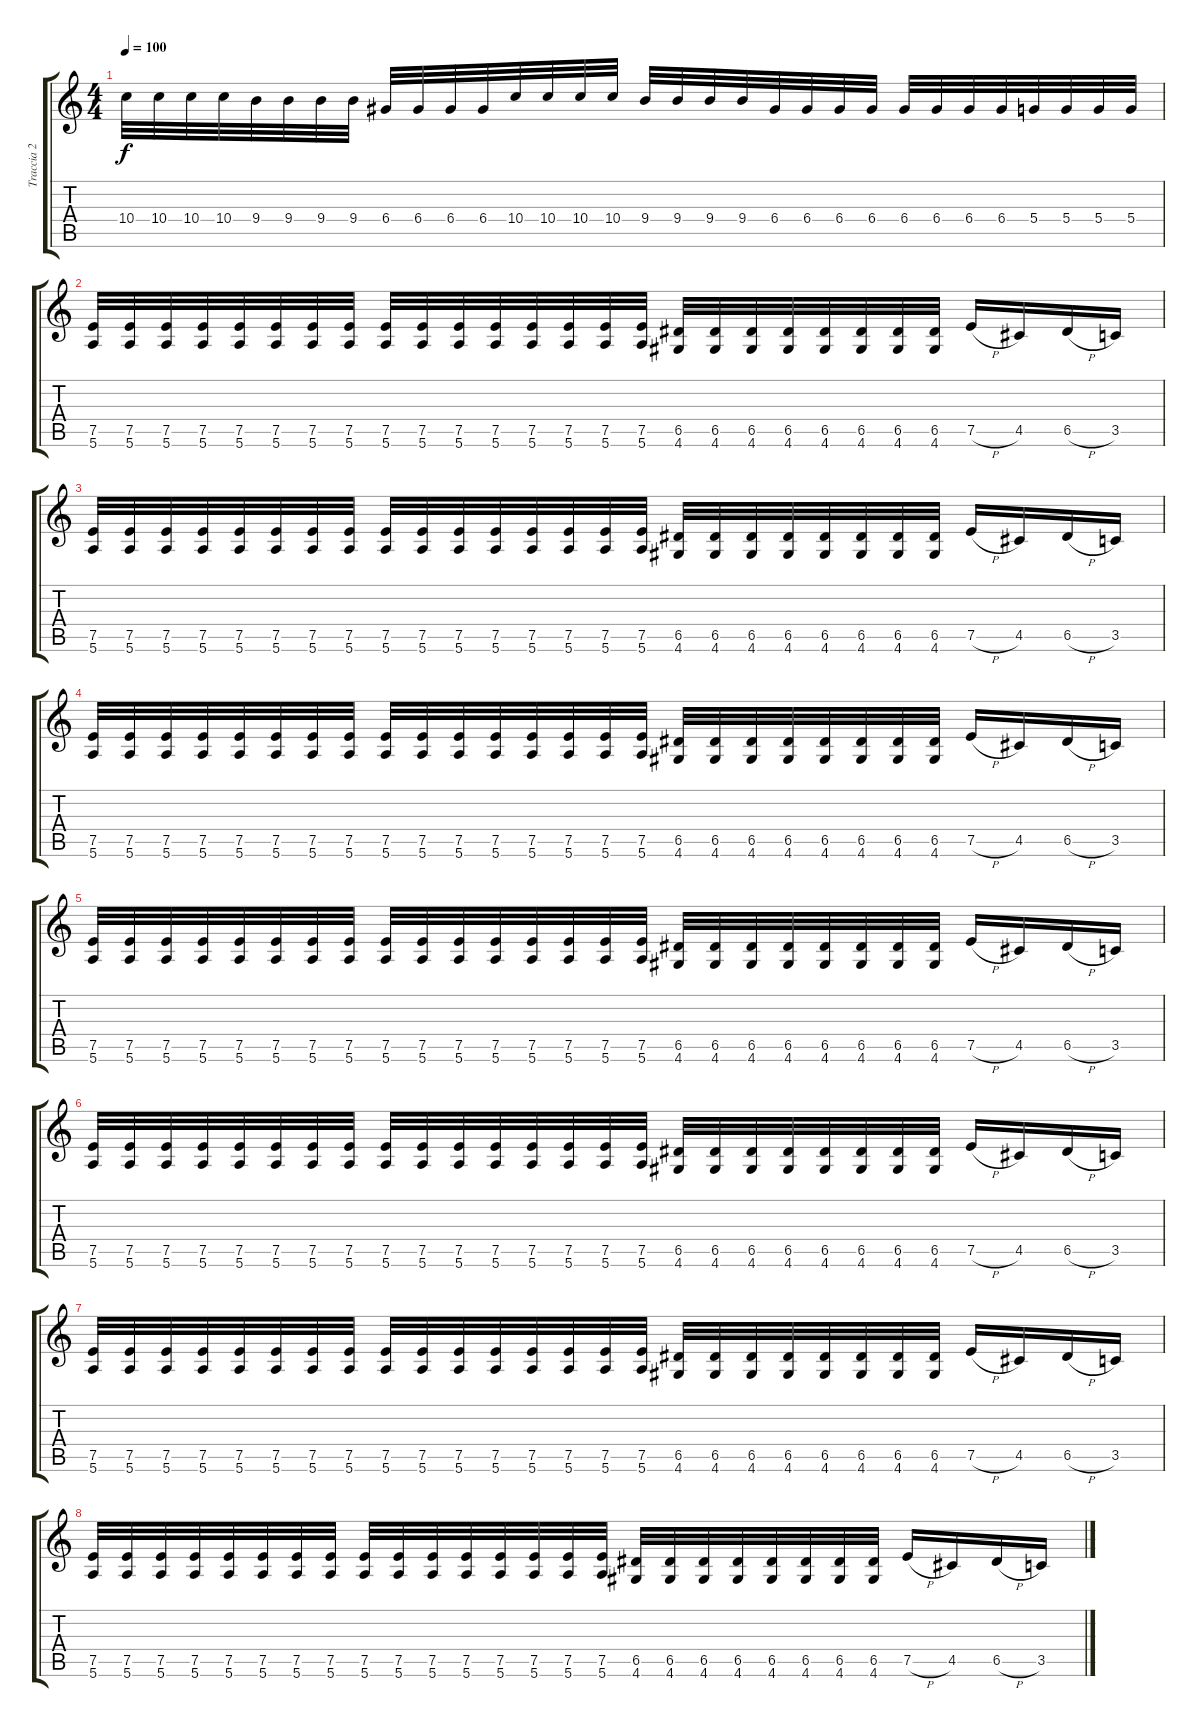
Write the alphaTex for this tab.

\track ("Traccia 2" "Traccia 2") {instrument distortionguitar}
\staff {score tabs}
\tuning (E4 B3 G3 D3 A2 E2) {hide}
\ts (4 4)
\tempo 100
\clef g2
\ks c
10.4.32{dy f} 10.4.32 10.4.32 10.4.32 9.4.32 9.4.32 9.4.32 9.4.32 6.4.32 6.4.32 6.4.32 6.4.32 10.4.32 10.4.32 10.4.32 10.4.32 9.4.32 9.4.32 9.4.32 9.4.32 6.4.32 6.4.32 6.4.32 6.4.32 6.4.32 6.4.32 6.4.32 6.4.32 5.4.32 5.4.32 5.4.32 5.4.32 |
(7.5 5.6).32 (7.5 5.6).32 (7.5 5.6).32 (7.5 5.6).32 (7.5 5.6).32 (7.5 5.6).32 (7.5 5.6).32 (7.5 5.6).32 (7.5 5.6).32 (7.5 5.6).32 (7.5 5.6).32 (7.5 5.6).32 (7.5 5.6).32 (7.5 5.6).32 (7.5 5.6).32 (7.5 5.6).32 (6.5 4.6).32 (6.5 4.6).32 (6.5 4.6).32 (6.5 4.6).32 (6.5 4.6).32 (6.5 4.6).32 (6.5 4.6).32 (6.5 4.6).32 7.5{h}.16 4.5.16 6.5{h}.16 3.5.16 |
(7.5 5.6).32 (7.5 5.6).32 (7.5 5.6).32 (7.5 5.6).32 (7.5 5.6).32 (7.5 5.6).32 (7.5 5.6).32 (7.5 5.6).32 (7.5 5.6).32 (7.5 5.6).32 (7.5 5.6).32 (7.5 5.6).32 (7.5 5.6).32 (7.5 5.6).32 (7.5 5.6).32 (7.5 5.6).32 (6.5 4.6).32 (6.5 4.6).32 (6.5 4.6).32 (6.5 4.6).32 (6.5 4.6).32 (6.5 4.6).32 (6.5 4.6).32 (6.5 4.6).32 7.5{h}.16 4.5.16 6.5{h}.16 3.5.16 |
(7.5 5.6).32 (7.5 5.6).32 (7.5 5.6).32 (7.5 5.6).32 (7.5 5.6).32 (7.5 5.6).32 (7.5 5.6).32 (7.5 5.6).32 (7.5 5.6).32 (7.5 5.6).32 (7.5 5.6).32 (7.5 5.6).32 (7.5 5.6).32 (7.5 5.6).32 (7.5 5.6).32 (7.5 5.6).32 (6.5 4.6).32 (6.5 4.6).32 (6.5 4.6).32 (6.5 4.6).32 (6.5 4.6).32 (6.5 4.6).32 (6.5 4.6).32 (6.5 4.6).32 7.5{h}.16 4.5.16 6.5{h}.16 3.5.16 |
(7.5 5.6).32 (7.5 5.6).32 (7.5 5.6).32 (7.5 5.6).32 (7.5 5.6).32 (7.5 5.6).32 (7.5 5.6).32 (7.5 5.6).32 (7.5 5.6).32 (7.5 5.6).32 (7.5 5.6).32 (7.5 5.6).32 (7.5 5.6).32 (7.5 5.6).32 (7.5 5.6).32 (7.5 5.6).32 (6.5 4.6).32 (6.5 4.6).32 (6.5 4.6).32 (6.5 4.6).32 (6.5 4.6).32 (6.5 4.6).32 (6.5 4.6).32 (6.5 4.6).32 7.5{h}.16 4.5.16 6.5{h}.16 3.5.16 |
(7.5 5.6).32 (7.5 5.6).32 (7.5 5.6).32 (7.5 5.6).32 (7.5 5.6).32 (7.5 5.6).32 (7.5 5.6).32 (7.5 5.6).32 (7.5 5.6).32 (7.5 5.6).32 (7.5 5.6).32 (7.5 5.6).32 (7.5 5.6).32 (7.5 5.6).32 (7.5 5.6).32 (7.5 5.6).32 (6.5 4.6).32 (6.5 4.6).32 (6.5 4.6).32 (6.5 4.6).32 (6.5 4.6).32 (6.5 4.6).32 (6.5 4.6).32 (6.5 4.6).32 7.5{h}.16 4.5.16 6.5{h}.16 3.5.16 |
(7.5 5.6).32 (7.5 5.6).32 (7.5 5.6).32 (7.5 5.6).32 (7.5 5.6).32 (7.5 5.6).32 (7.5 5.6).32 (7.5 5.6).32 (7.5 5.6).32 (7.5 5.6).32 (7.5 5.6).32 (7.5 5.6).32 (7.5 5.6).32 (7.5 5.6).32 (7.5 5.6).32 (7.5 5.6).32 (6.5 4.6).32 (6.5 4.6).32 (6.5 4.6).32 (6.5 4.6).32 (6.5 4.6).32 (6.5 4.6).32 (6.5 4.6).32 (6.5 4.6).32 7.5{h}.16 4.5.16 6.5{h}.16 3.5.16 |
(7.5 5.6).32 (7.5 5.6).32 (7.5 5.6).32 (7.5 5.6).32 (7.5 5.6).32 (7.5 5.6).32 (7.5 5.6).32 (7.5 5.6).32 (7.5 5.6).32 (7.5 5.6).32 (7.5 5.6).32 (7.5 5.6).32 (7.5 5.6).32 (7.5 5.6).32 (7.5 5.6).32 (7.5 5.6).32 (6.5 4.6).32 (6.5 4.6).32 (6.5 4.6).32 (6.5 4.6).32 (6.5 4.6).32 (6.5 4.6).32 (6.5 4.6).32 (6.5 4.6).32 7.5{h}.16 4.5.16 6.5{h}.16 3.5.16
